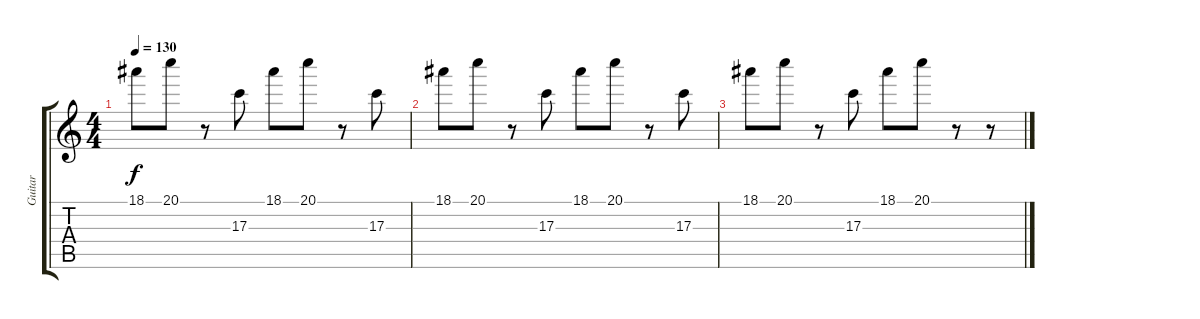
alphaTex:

\track ("Guitar" "Guitar") {instrument overdrivenguitar}
\staff {score tabs}
\tuning (E4 B3 G3 D3 A2 E2) {hide}
\ts (4 4)
\tempo 130
\clef g2
\ks c
18.1.8{dy f} 20.1.8 r.8 17.3.8 18.1.8 20.1.8 r.8 17.3.8 |
18.1.8 20.1.8 r.8 17.3.8 18.1.8 20.1.8 r.8 17.3.8 |
18.1.8 20.1.8 r.8 17.3.8 18.1.8 20.1.8 r.8 r.8
